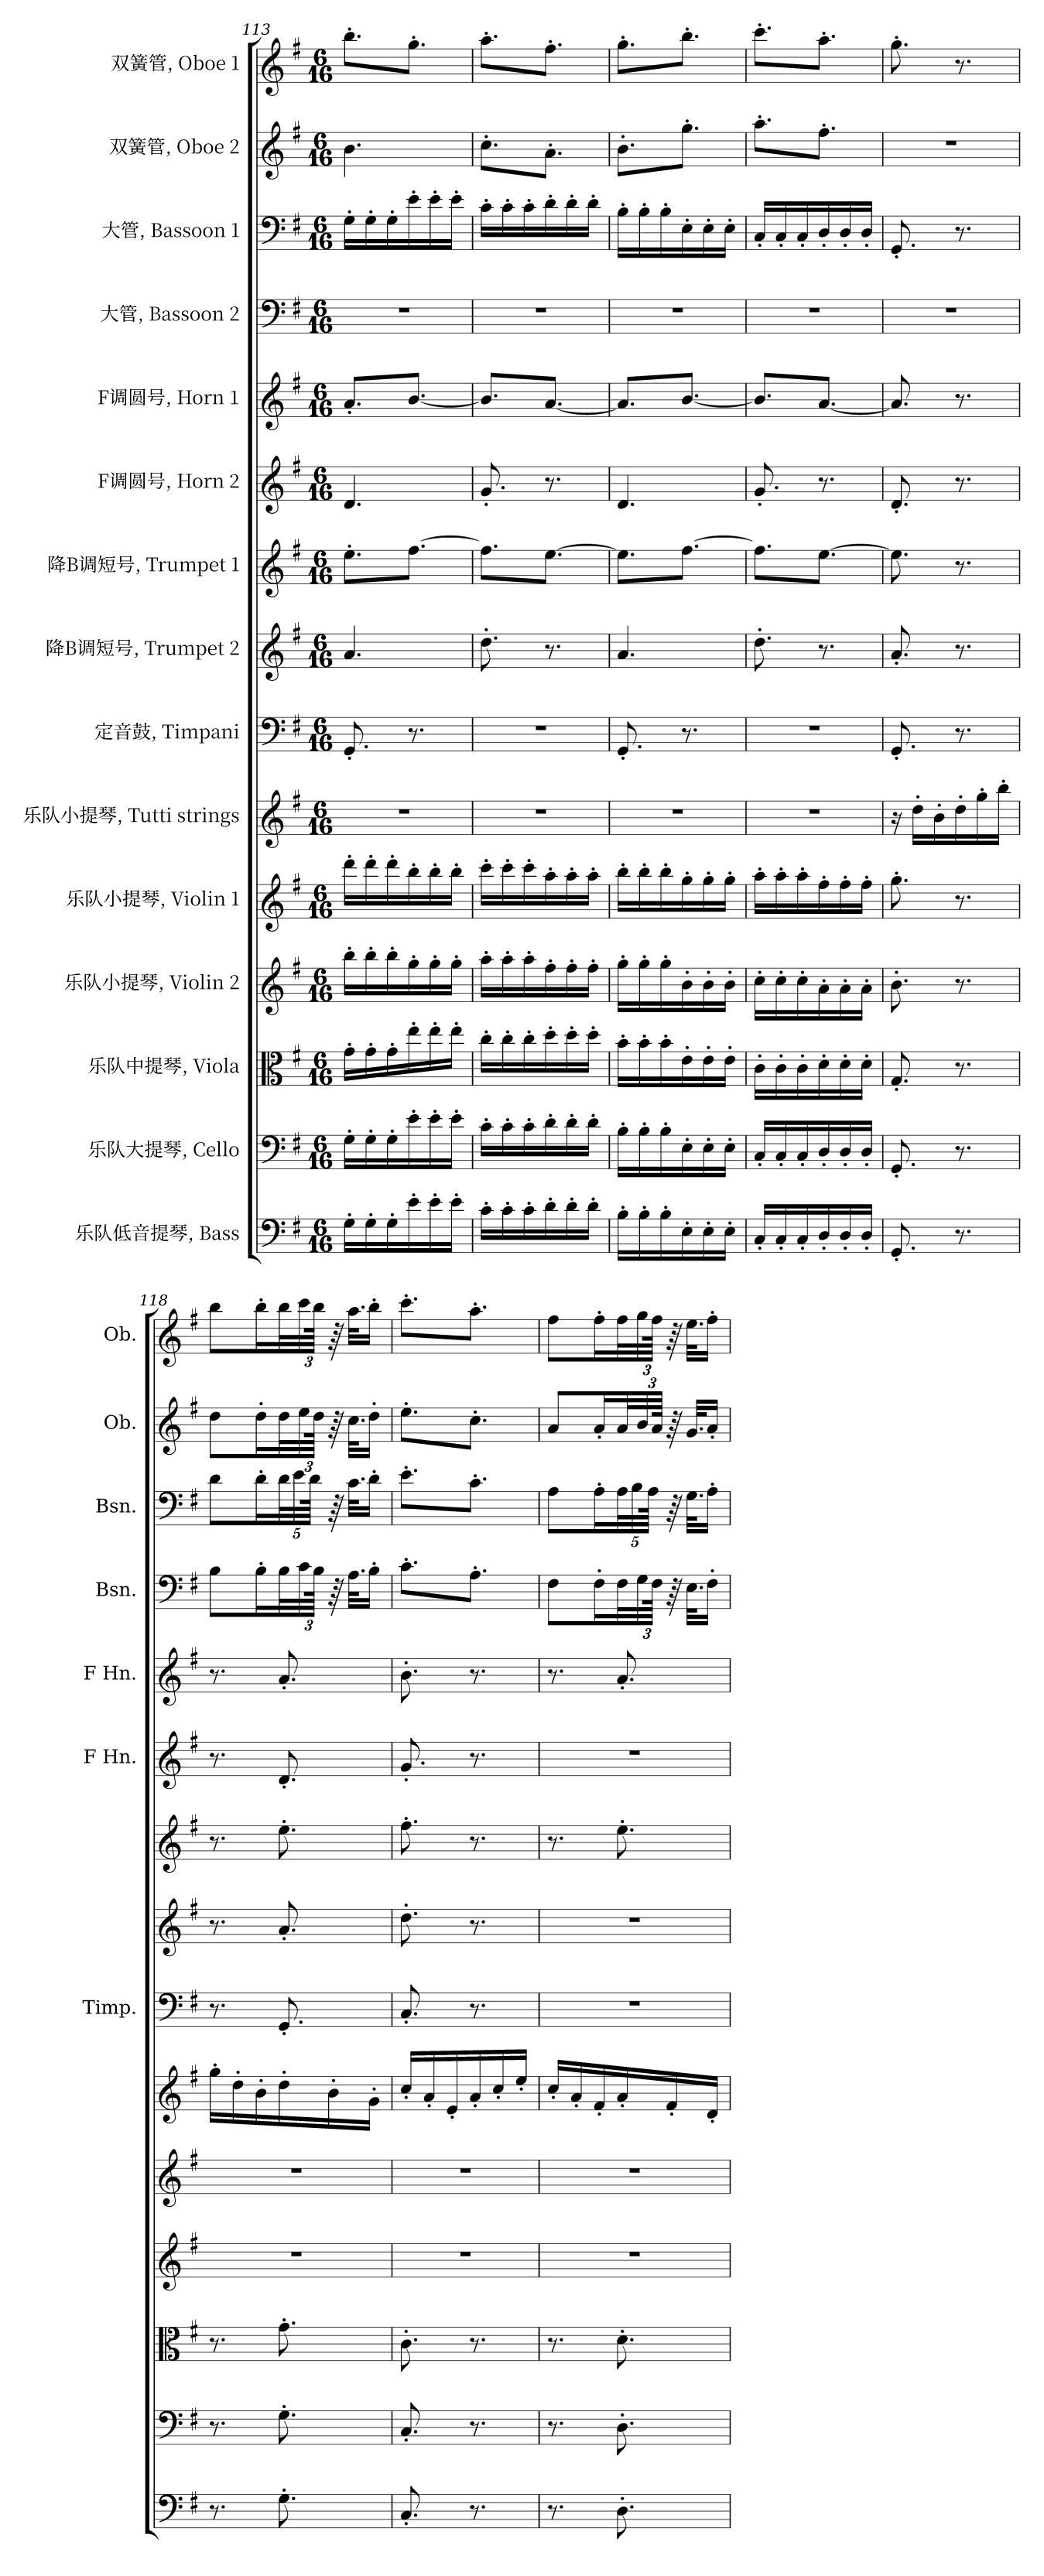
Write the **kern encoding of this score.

**kern	**kern	**kern	**kern	**kern	**kern	**kern	**kern	**kern	**kern	**kern	**kern	**kern	**kern	**kern
*part15	*part14	*part13	*part12	*part11	*part10	*part9	*part8	*part7	*part6	*part5	*part4	*part3	*part2	*part1
*staff15	*staff14	*staff13	*staff12	*staff11	*staff10	*staff9	*staff8	*staff7	*staff6	*staff5	*staff4	*staff3	*staff2	*staff1
*I"乐队低音提琴, Bass	*I"乐队大提琴, Cello	*I"乐队中提琴, Viola	*I"乐队小提琴, Violin 2	*I"乐队小提琴, Violin 1	*I"乐队小提琴, Tutti strings	*I"定音鼓, Timpani	*I"降B调短号, Trumpet 2	*I"降B调短号, Trumpet 1	*I"F调圆号, Horn 2	*I"F调圆号, Horn 1	*I"大管, Bassoon 2	*I"大管, Bassoon 1	*I"双簧管, Oboe 2	*I"双簧管, Oboe 1
*	*	*	*	*	*	*I'Timp.	*	*	*I'F Hn.	*I'F Hn.	*I'Bsn.	*I'Bsn.	*I'Ob.	*I'Ob.
*clefF4	*clefF4	*clefC3	*clefG2	*clefG2	*clefG2	*clefF4	*clefG2	*clefG2	*clefG2	*clefG2	*clefF4	*clefF4	*clefG2	*clefG2
*ITrd7c12	*	*	*	*	*	*	*ITrd1c2	*ITrd1c2	*ITrd4c7	*ITrd4c7	*	*	*	*
*k[f#]	*k[f#]	*k[f#]	*k[f#]	*k[f#]	*k[f#]	*k[f#]	*k[b-]	*k[b-]	*k[]	*k[]	*k[f#]	*k[f#]	*k[f#]	*k[f#]
*M6/16	*M6/16	*M6/16	*M6/16	*M6/16	*M6/16	*M6/16	*M6/16	*M6/16	*M6/16	*M6/16	*M6/16	*M6/16	*M6/16	*M6/16
*MM123	*MM123	*MM123	*MM123	*MM123	*MM123	*MM123	*MM123	*MM123	*MM123	*MM123	*MM123	*MM123	*MM123	*MM123
=113	=113	=113	=113	=113	=113	=113	=113	=113	=113	=113	=113	=113	=113	=113
16GG'\LL	16G'\LL	16g'\LL	16bb'\LL	16ddd'\LL	4.r	8.GG'/	4.g/	8.dd'\L	4.G/	8.d'/L	4.r	16G'\LL	4.b\	8.bb'\L
16GG'\	16G'\	16g'\	16bb'\	16ddd'\	.	.	.	.	.	.	.	16G'\	.	.
16GG'\	16G'\	16g'\	16bb'\	16ddd'\	.	.	.	.	.	.	.	16G'\	.	.
16E'\	16e'\	16ee'\	16gg'\	16bb'\	.	8.r	.	[8.ee\J	.	[8.e/J	.	16e'\	.	8.gg'\J
16E'\	16e'\	16ee'\	16gg'\	16bb'\	.	.	.	.	.	.	.	16e'\	.	.
16E'\JJ	16e'\JJ	16ee'\JJ	16gg'\JJ	16bb'\JJ	.	.	.	.	.	.	.	16e'\JJ	.	.
!!LO:PB:g=z
=114	=114	=114	=114	=114	=114	=114	=114	=114	=114	=114	=114	=114	=114	=114
16C'\LL	16c'\LL	16cc'\LL	16aa'\LL	16ccc'\LL	4.r	4.r	8.cc'\	8.ee\L]	8.c'/	8.e/L]	4.r	16c'\LL	8.cc'\L	8.aa'\L
16C'\	16c'\	16cc'\	16aa'\	16ccc'\	.	.	.	.	.	.	.	16c'\	.	.
16C'\	16c'\	16cc'\	16aa'\	16ccc'\	.	.	.	.	.	.	.	16c'\	.	.
16D'\	16d'\	16dd'\	16ff#'\	16aa'\	.	.	8.r	[8.dd\J	8.r	[8.d/J	.	16d'\	8.a'\J	8.ff#'\J
16D'\	16d'\	16dd'\	16ff#'\	16aa'\	.	.	.	.	.	.	.	16d'\	.	.
16D'\JJ	16d'\JJ	16dd'\JJ	16ff#'\JJ	16aa'\JJ	.	.	.	.	.	.	.	16d'\JJ	.	.
=115	=115	=115	=115	=115	=115	=115	=115	=115	=115	=115	=115	=115	=115	=115
16BB'\LL	16B'\LL	16b'\LL	16gg'\LL	16bb'\LL	4.r	8.GG'/	4.g/	8.dd\L]	4.G/	8.d/L]	4.r	16B'\LL	8.b'\L	8.gg'\L
16BB'\	16B'\	16b'\	16gg'\	16bb'\	.	.	.	.	.	.	.	16B'\	.	.
16BB'\	16B'\	16b'\	16gg'\	16bb'\	.	.	.	.	.	.	.	16B'\	.	.
16EE'\	16E'\	16e'\	16b'\	16gg'\	.	8.r	.	[8.ee\J	.	[8.e/J	.	16E'\	8.gg'\J	8.bb'\J
16EE'\	16E'\	16e'\	16b'\	16gg'\	.	.	.	.	.	.	.	16E'\	.	.
16EE'\JJ	16E'\JJ	16e'\JJ	16b'\JJ	16gg'\JJ	.	.	.	.	.	.	.	16E'\JJ	.	.
=116	=116	=116	=116	=116	=116	=116	=116	=116	=116	=116	=116	=116	=116	=116
16CC'/LL	16C'/LL	16c'\LL	16cc'\LL	16aa'\LL	4.r	4.r	8.cc'\	8.ee\L]	8.c'/	8.e/L]	4.r	16C'/LL	8.aa'\L	8.ccc'\L
16CC'/	16C'/	16c'\	16cc'\	16aa'\	.	.	.	.	.	.	.	16C'/	.	.
16CC'/	16C'/	16c'\	16cc'\	16aa'\	.	.	.	.	.	.	.	16C'/	.	.
16DD'/	16D'/	16d'\	16a'\	16ff#'\	.	.	8.r	[8.dd\J	8.r	[8.d/J	.	16D'/	8.ff#'\J	8.aa'\J
16DD'/	16D'/	16d'\	16a'\	16ff#'\	.	.	.	.	.	.	.	16D'/	.	.
16DD'/JJ	16D'/JJ	16d'\JJ	16a'\JJ	16ff#'\JJ	.	.	.	.	.	.	.	16D'/JJ	.	.
=117	=117	=117	=117	=117	=117	=117	=117	=117	=117	=117	=117	=117	=117	=117
*	*	*	*	*	*	*	*	*	*	*	*	*	*	*MM128
8.GGG'/	8.GG'/	8.G'/	8.b'\	8.gg'\	16r	8.GG'/	8.g'/	8.dd\]	8.G'/	8.d/]	4.r	8.GG'/	4.r	8.gg'\
.	.	.	.	.	16dd'\LL	.	.	.	.	.	.	.	.	.
.	.	.	.	.	16b'\	.	.	.	.	.	.	.	.	.
8.r	8.r	8.r	8.r	8.r	16dd'\	8.r	8.r	8.r	8.r	8.r	.	8.r	.	8.r
.	.	.	.	.	16gg'\	.	.	.	.	.	.	.	.	.
.	.	.	.	.	16bb'\JJ	.	.	.	.	.	.	.	.	.
=118	=118	=118	=118	=118	=118	=118	=118	=118	=118	=118	=118	=118	=118	=118
8.r	8.r	8.r	4.r	4.r	16gg'\LL	8.r	8.r	8.r	8.r	8.r	8B\L	8d\L	8dd\L	8bb\L
.	.	.	.	.	16dd'\	.	.	.	.	.	.	.	.	.
.	.	.	.	.	16b'\	.	.	.	.	.	16B'\L	16d'\L	16dd'\L	16bb'\L
*	*	*	*	*	*	*	*	*	*	*	*	*Xbrackettup	*	*
8.GG'\	8.G'\	8.g'\	.	.	16dd'\	8.GG'/	8.g'/	8.dd'\	8.G'/	8.d'/	32B\L	40d\L	32dd\L	32bb\L
.	.	.	.	.	.	.	.	.	.	.	.	40e\	.	.
*	*	*	*	*	*	*	*	*	*	*	*Xbrackettup	*	*Xbrackettup	*Xbrackettup
.	.	.	.	.	.	.	.	.	.	.	48c\	.	48ee\	48ccc\
.	.	.	.	.	.	.	.	.	.	.	.	80d\JJJk	.	.
.	.	.	.	.	.	.	.	.	.	.	96B\JJJk	.	96dd\JJJk	96bb\JJJk
.	.	.	.	.	16b'\	.	.	.	.	.	64r	64r	64r	64r
.	.	.	.	.	.	.	.	.	.	.	32.A\KLL	32.c\KLL	32.cc\KLL	32.aa\KLL
*	*	*	*	*	*	*	*	*	*	*	*	*	*	*MM120
.	.	.	.	.	16g'\JJ	.	.	.	.	.	16B'\JJ	16d'\JJ	16dd'\JJ	16bb'\JJ
!!LO:PB:g=z
=119	=119	=119	=119	=119	=119	=119	=119	=119	=119	=119	=119	=119	=119	=119
*	*	*	*	*	*	*	*	*	*	*	*	*	*	*MM124
8.CC'/	8.C'/	8.c'\	4.r	4.r	16cc'/LL	8.C'/	8.cc'\	8.ee'\	8.c'/	8.e'\	8.c'\L	8.e'\L	8.ee'\L	8.ccc'\L
.	.	.	.	.	16a'/	.	.	.	.	.	.	.	.	.
.	.	.	.	.	16e'/	.	.	.	.	.	.	.	.	.
*	*	*	*	*	*	*	*	*	*	*	*	*	*	*MM128
8.r	8.r	8.r	.	.	16a'/	8.r	8.r	8.r	8.r	8.r	8.A'\J	8.c'\J	8.cc'\J	8.aa'\J
.	.	.	.	.	16cc'/	.	.	.	.	.	.	.	.	.
.	.	.	.	.	16ee'/JJ	.	.	.	.	.	.	.	.	.
=120	=120	=120	=120	=120	=120	=120	=120	=120	=120	=120	=120	=120	=120	=120
8.r	8.r	8.r	4.r	4.r	16cc'/LL	4.r	4.r	8.r	4.r	8.r	8F#\L	8A\L	8a/L	8ff#\L
.	.	.	.	.	16a'/	.	.	.	.	.	.	.	.	.
.	.	.	.	.	16f#'/	.	.	.	.	.	16F#'\L	16A'\L	16a'/L	16ff#'\L
8.DD'\	8.D'\	8.d'\	.	.	16a'/	.	.	8.dd'\	.	8.d'/	32F#\L	40A\L	32a/L	32ff#\L
.	.	.	.	.	.	.	.	.	.	.	.	40B\	.	.
.	.	.	.	.	.	.	.	.	.	.	48G\	.	48b/	48gg\
.	.	.	.	.	.	.	.	.	.	.	.	80A\JJJk	.	.
.	.	.	.	.	.	.	.	.	.	.	96F#\JJJk	.	96a/JJJk	96ff#\JJJk
.	.	.	.	.	16f#'/	.	.	.	.	.	64r	64r	64r	64r
.	.	.	.	.	.	.	.	.	.	.	32.E\KLL	32.G\KLL	32.g/KLL	32.ee\KLL
*	*	*	*	*	*	*	*	*	*	*	*	*	*	*MM123
.	.	.	.	.	16d'/JJ	.	.	.	.	.	16F#'\JJ	16A'\JJ	16a'/JJ	16ff#'\JJ
=	=	=	=	=	=	=	=	=	=	=	=	=	=	=
*-	*-	*-	*-	*-	*-	*-	*-	*-	*-	*-	*-	*-	*-	*-
